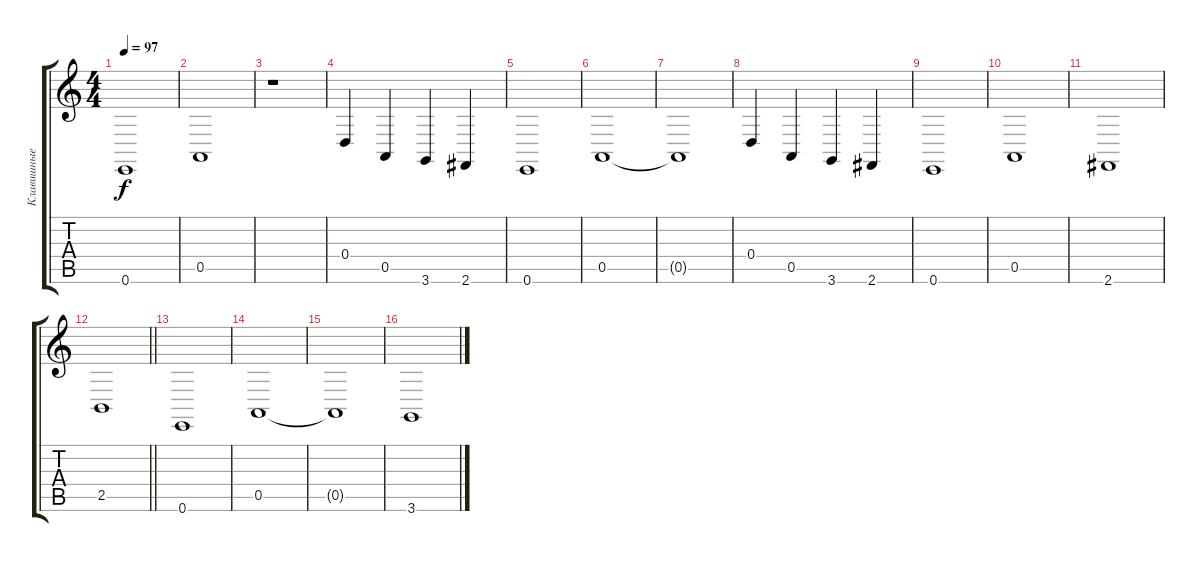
\track ("Клавишные I" "Клавишные ") {instrument acousticgrandpiano}
\staff {score tabs}
\tuning (E4 B3 G3 D3 A2 E2) {hide}
\ts (4 4)
\tempo 97
\clef g2
\ks c
0.6.1{dy f} |
0.5.1 |
r.1 |
0.4.4 0.5.4 3.6.4 2.6.4 |
0.6.1 |
0.5.1 |
0.5{t}.1 |
0.4.4 0.5.4 3.6.4 2.6.4 |
0.6.1 |
0.5.1 |
2.6.1 |
\barLineRight lightlight
2.5.1 |
0.6.1 |
0.5.1 |
0.5{t}.1 |
3.6.1
